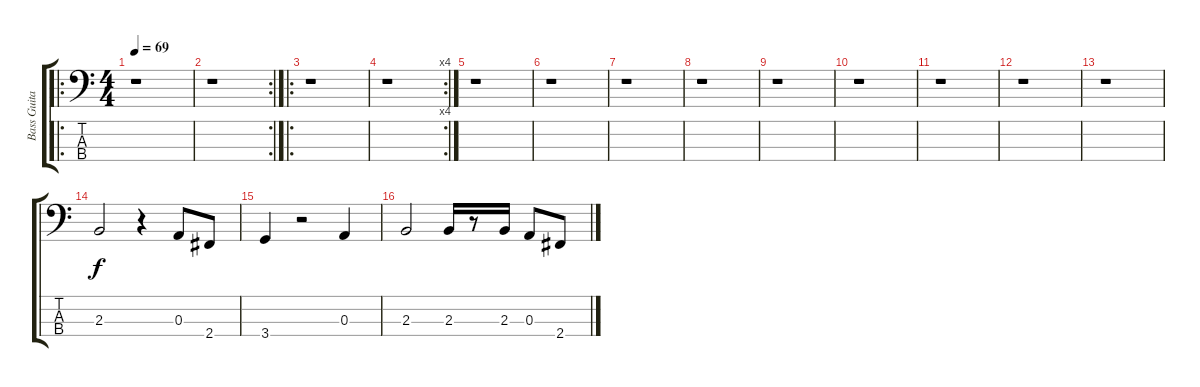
\track ("Bass Guitar" "Bass Guita") {instrument electricbassfinger}
\staff {score tabs}
\tuning (G2 D2 A1 E1) {hide}
\ro
\ts (4 4)
\tempo 69
\clef f4
\ks c
r.1{dy f instrument electricbassfinger} |
\rc 2
r.1 |
\ro
r.1 |
\rc 4
r.1 |
r.1 |
r.1 |
r.1 |
r.1 |
r.1 |
r.1 |
r.1 |
r.1 |
r.1 |
2.3.2 r.4 0.3.8 2.4.8 |
3.4.4 r.2 0.3.4 |
2.3.2 2.3.16 r.8 2.3.16 0.3.8 2.4.8
